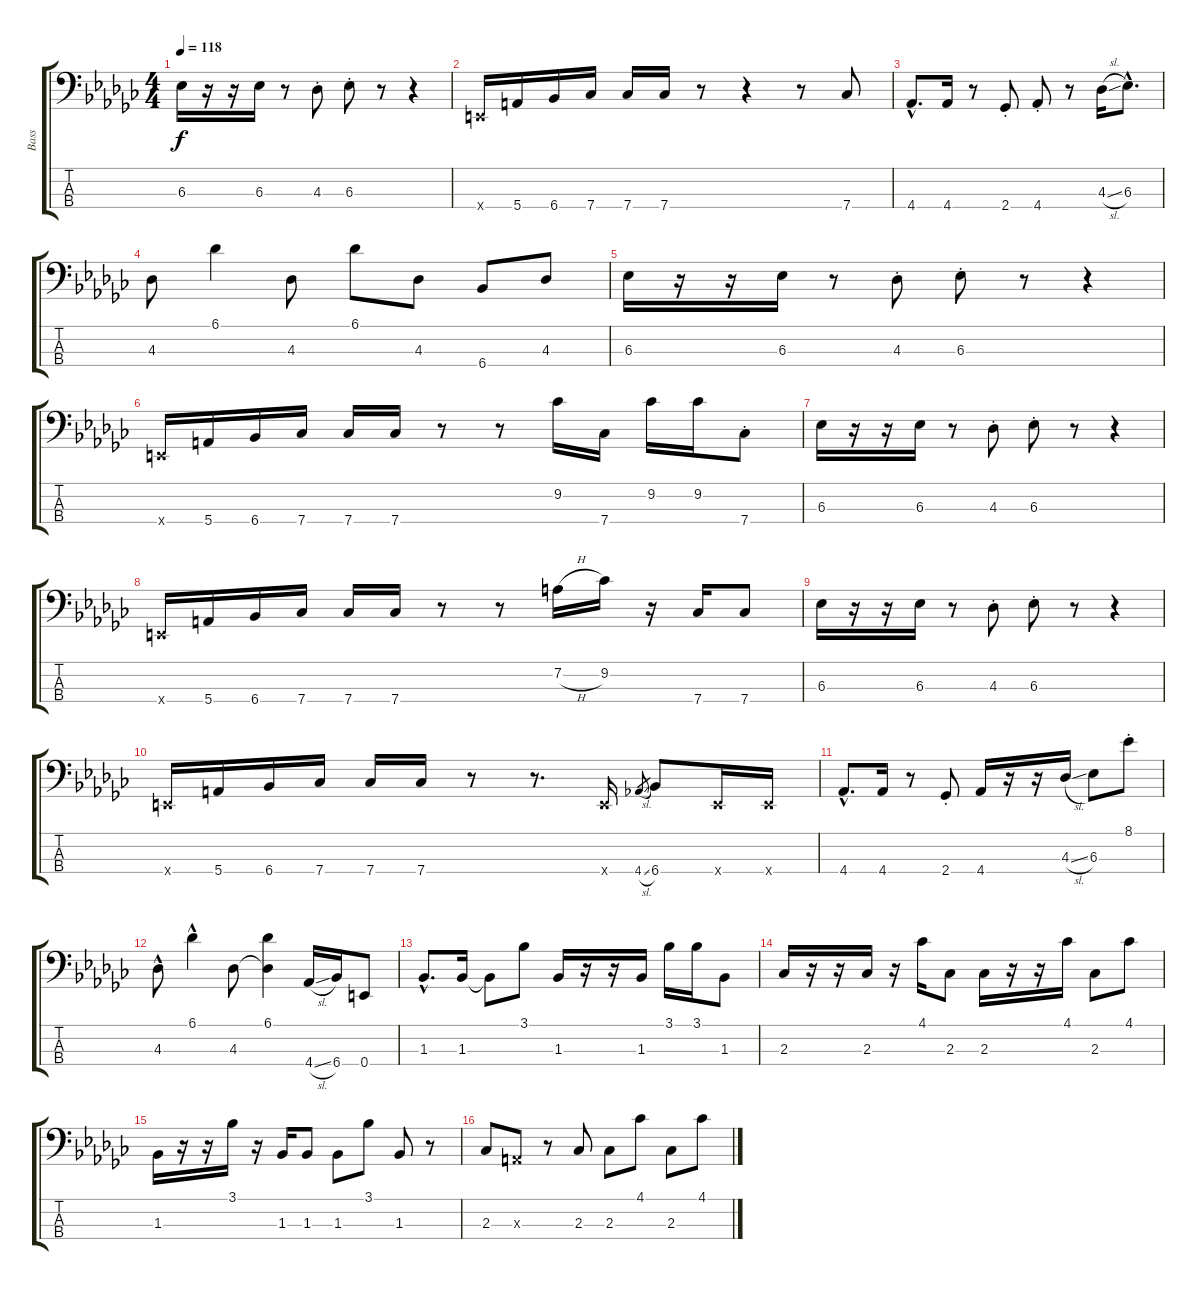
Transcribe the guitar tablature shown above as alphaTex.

\track ("Bass" "Bass") {instrument electricbasspick}
\staff {score tabs}
\tuning (G2 D2 A1 E1) {hide}
\ts (4 4)
\tempo 118
\clef f4
\ks ebminor
6.3.16{dy f} r.16 r.16 6.3.16 r.8 4.3{st}.8 6.3{st}.8 r.8 r.4 |
0.4{x}.16 5.4.16 6.4.16 7.4.16 7.4.16 7.4.16 r.8 r.4 r.8 7.4.8 |
4.4{hac}.8{d} 4.4.16 r.8 2.4{st}.8 4.4{st}.8 r.8 4.3{sl}.16 6.3{hac}.8{d} |
4.3.8 6.1.4 4.3.8 6.1.8 4.3.8 6.4.8 4.3.8 |
6.3.16 r.16 r.16 6.3.16 r.8 4.3{st}.8 6.3{st}.8 r.8 r.4 |
0.4{x}.16 5.4.16 6.4.16 7.4.16 7.4.16 7.4.16 r.8 r.8 9.2.16 7.4.16 9.2.16 9.2.16 7.4{st}.8 |
6.3.16 r.16 r.16 6.3.16 r.8 4.3{st}.8 6.3{st}.8 r.8 r.4 |
0.4{x}.16 5.4.16 6.4.16 7.4.16 7.4.16 7.4.16 r.8 r.8 7.2{h}.16 9.2.16 r.16 7.4.16 7.4.8 |
6.3.16 r.16 r.16 6.3.16 r.8 4.3{st}.8 6.3{st}.8 r.8 r.4 |
0.4{x}.16 5.4.16 6.4.16 7.4.16 7.4.16 7.4.16 r.8 r.8{d} 0.4{x}.16 4.4{sl}.8{gr} 6.4.8 0.4{x}.16 0.4{x}.16 |
4.4{hac}.8{d} 4.4.16 r.8 2.4{st}.8 4.4.16 r.16 r.16 4.3{sl}.16 6.3.8 8.1{st}.8 |
4.3{hac}.8 6.1{hac}.4 4.3.8 (6.1 4.3{t}).4 4.4{sl}.16 6.4.16 0.4.8 |
1.3{hac}.8{d} 1.3.16 1.3{t}.8 3.1.8 1.3.16 r.16 r.16 1.3.16 3.1.16 3.1.16 1.3.8 |
2.3.16 r.16 r.16 2.3.16 r.16 4.1.16 2.3.8 2.3.16 r.16 r.16 4.1.16 2.3.8 4.1.8 |
1.3.16 r.16 r.16 3.1.16 r.16 1.3.16 1.3.8 1.3.8 3.1.8 1.3.8 r.8 |
2.3.8 0.3{x}.8 r.8 2.3.8 2.3.8 4.1.8 2.3.8 4.1.8
